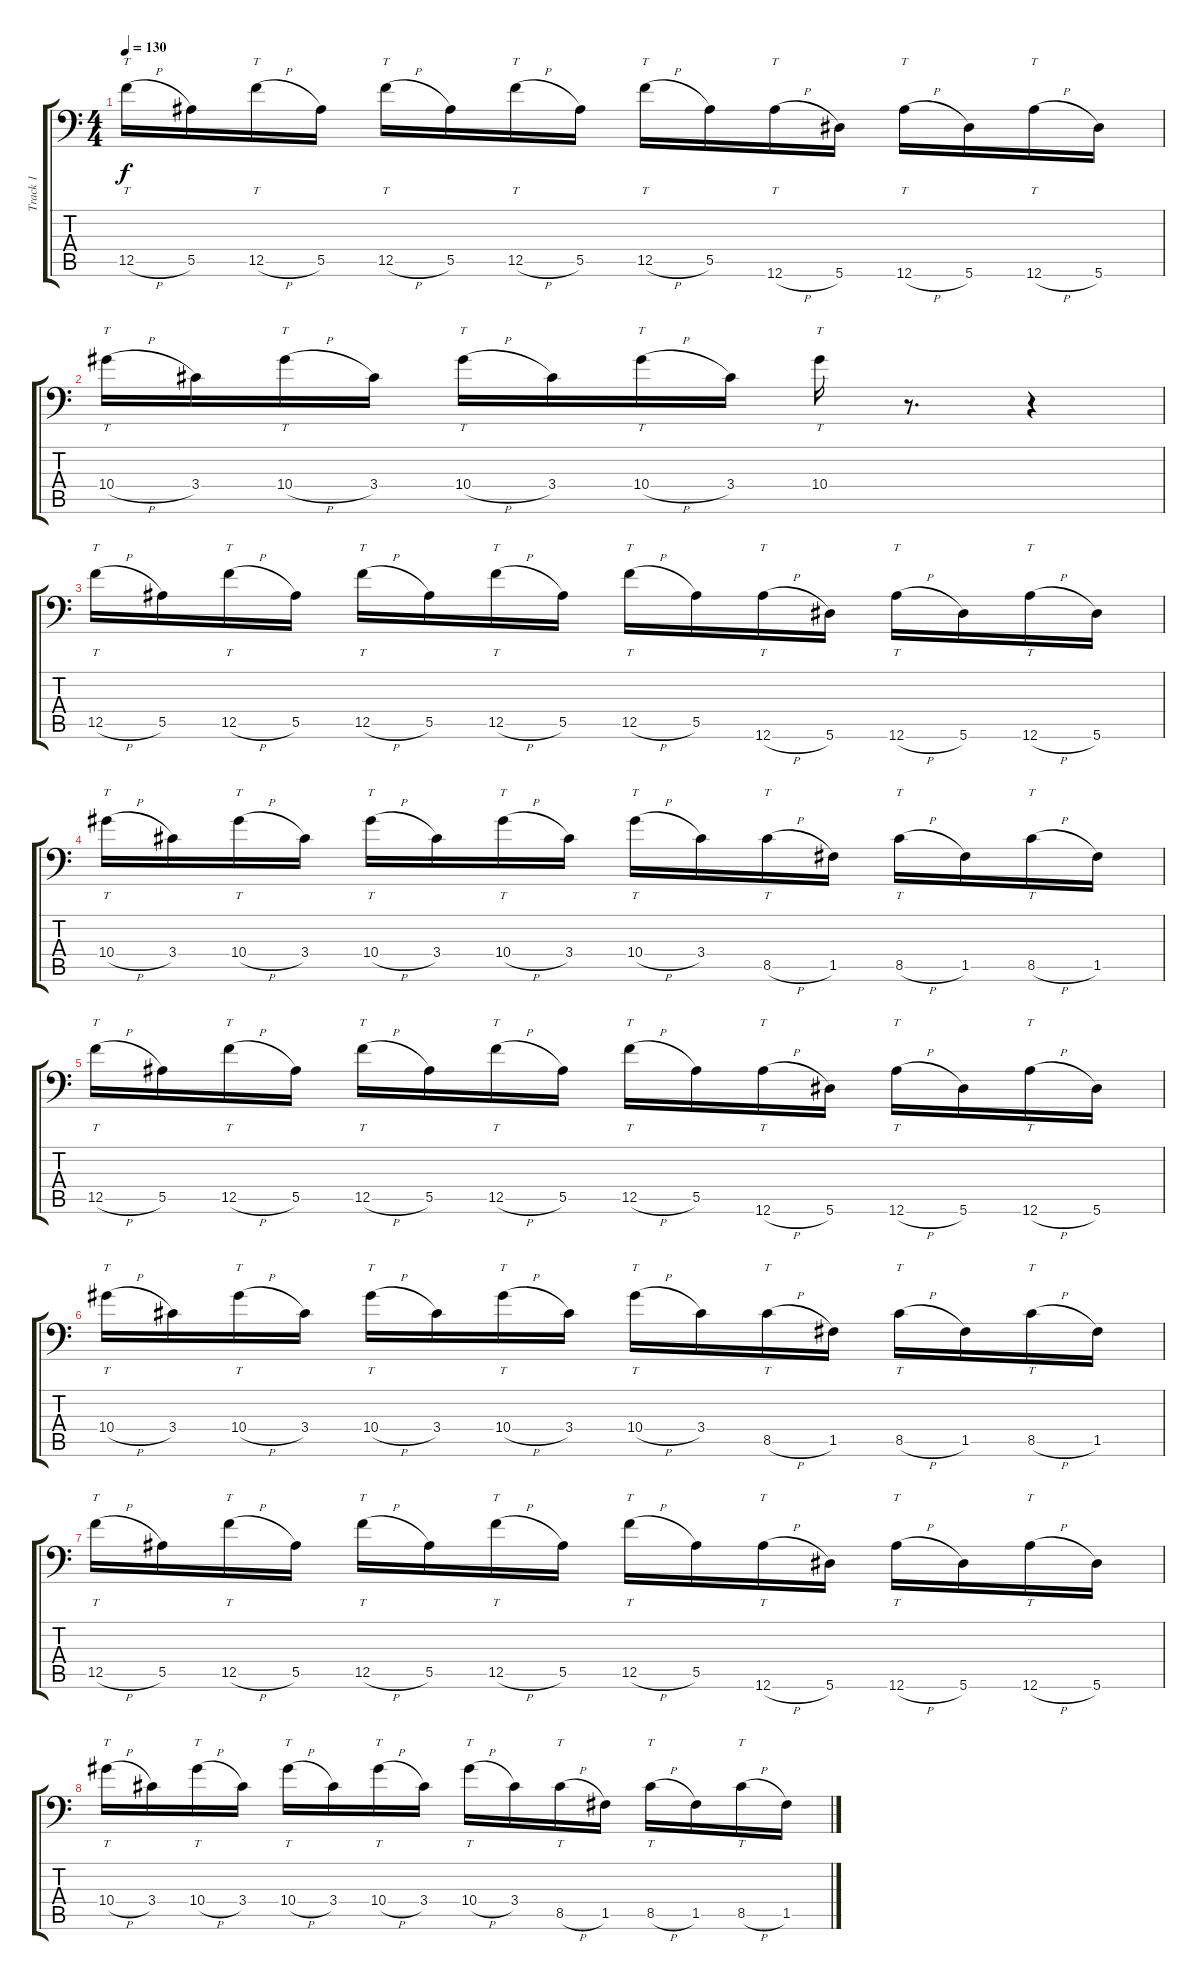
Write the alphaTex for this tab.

\track ("Track 1" "Track 1") {instrument distortionguitar}
\staff {score tabs}
\tuning (C4 G3 Eb3 Bb2 F2 Bb1) {hide}
\ts (4 4)
\tempo 130
\clef f4
\ks c
12.5{h}.16{tt dy f} 5.5.16 12.5{h}.16{tt} 5.5.16 12.5{h}.16{tt} 5.5.16 12.5{h}.16{tt} 5.5.16 12.5{h}.16{tt} 5.5.16 12.6{h}.16{tt} 5.6.16 12.6{h}.16{tt} 5.6.16 12.6{h}.16{tt} 5.6.16 |
10.4{h}.16{tt} 3.4.16 10.4{h}.16{tt} 3.4.16 10.4{h}.16{tt} 3.4.16 10.4{h}.16{tt} 3.4.16 10.4.16{tt} r.8{d} r.4 |
12.5{h}.16{tt} 5.5.16 12.5{h}.16{tt} 5.5.16 12.5{h}.16{tt} 5.5.16 12.5{h}.16{tt} 5.5.16 12.5{h}.16{tt} 5.5.16 12.6{h}.16{tt} 5.6.16 12.6{h}.16{tt} 5.6.16 12.6{h}.16{tt} 5.6.16 |
10.4{h}.16{tt} 3.4.16 10.4{h}.16{tt} 3.4.16 10.4{h}.16{tt} 3.4.16 10.4{h}.16{tt} 3.4.16 10.4{h}.16{tt} 3.4.16 8.5{h}.16{tt} 1.5.16 8.5{h}.16{tt} 1.5.16 8.5{h}.16{tt} 1.5.16 |
12.5{h}.16{tt} 5.5.16 12.5{h}.16{tt} 5.5.16 12.5{h}.16{tt} 5.5.16 12.5{h}.16{tt} 5.5.16 12.5{h}.16{tt} 5.5.16 12.6{h}.16{tt} 5.6.16 12.6{h}.16{tt} 5.6.16 12.6{h}.16{tt} 5.6.16 |
10.4{h}.16{tt} 3.4.16 10.4{h}.16{tt} 3.4.16 10.4{h}.16{tt} 3.4.16 10.4{h}.16{tt} 3.4.16 10.4{h}.16{tt} 3.4.16 8.5{h}.16{tt} 1.5.16 8.5{h}.16{tt} 1.5.16 8.5{h}.16{tt} 1.5.16 |
12.5{h}.16{tt} 5.5.16 12.5{h}.16{tt} 5.5.16 12.5{h}.16{tt} 5.5.16 12.5{h}.16{tt} 5.5.16 12.5{h}.16{tt} 5.5.16 12.6{h}.16{tt} 5.6.16 12.6{h}.16{tt} 5.6.16 12.6{h}.16{tt} 5.6.16 |
10.4{h}.16{tt} 3.4.16 10.4{h}.16{tt} 3.4.16 10.4{h}.16{tt} 3.4.16 10.4{h}.16{tt} 3.4.16 10.4{h}.16{tt} 3.4.16 8.5{h}.16{tt} 1.5.16 8.5{h}.16{tt} 1.5.16 8.5{h}.16{tt} 1.5.16
